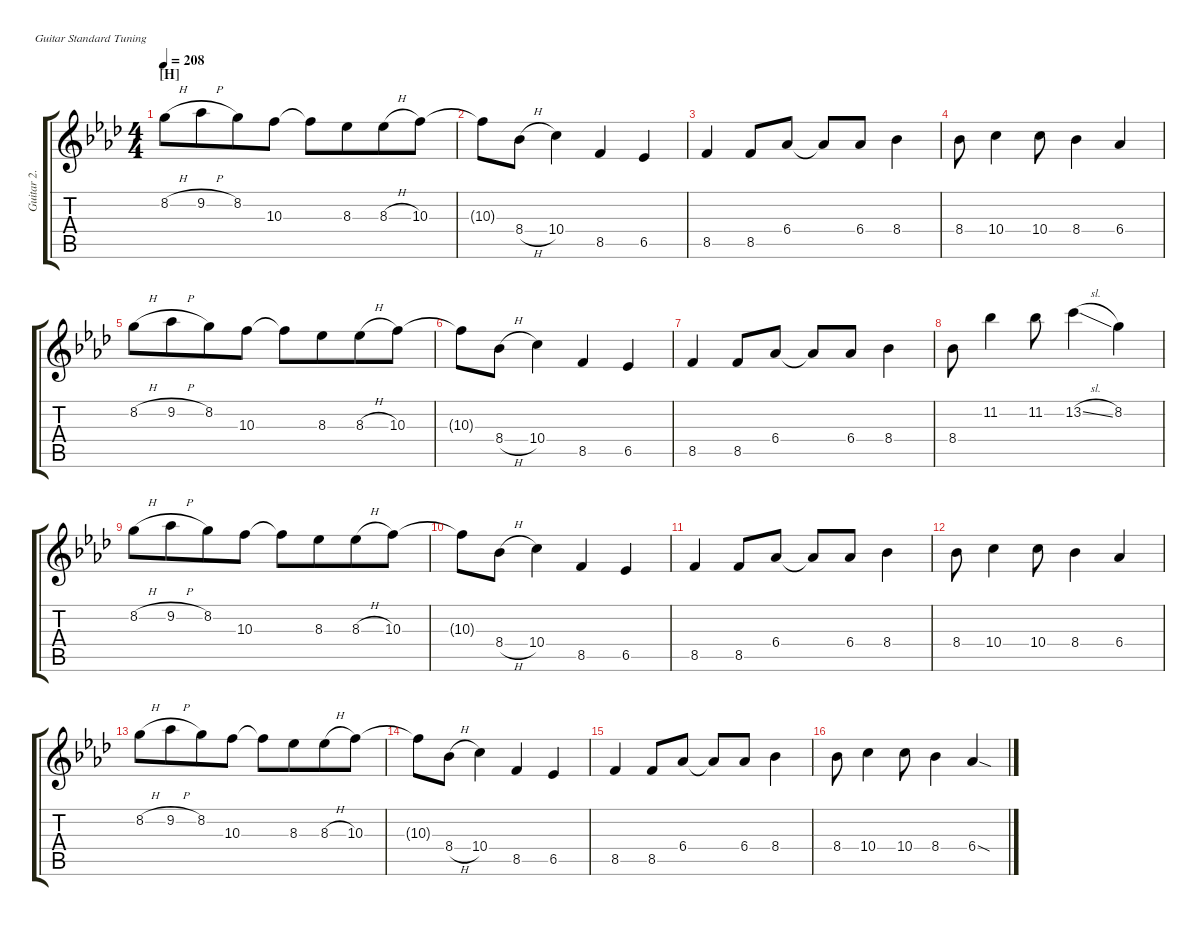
\defaultSystemsLayout 4
\hideDynamics
\otherSystemsTrackNameOrientation horizontal
\track ("Guitar 2." "Guitar 2.") {defaultSystemsLayout 4 instrument overdrivenguitar}
\staff {score tabs}
\tuning (E4 B3 G3 D3 A2 E2)
\ts (4 4)
\section ("H" "")
\tempo 208
\clef g2
\ks fminor
8.2{h acc forcenatural}.8{dy mf} 9.2{h acc b}.8{beam merge} 8.2{acc forcenatural}.8 10.3{acc forcenatural}.8 10.3{t acc forcenatural}.8 8.3{acc b}.8{beam merge} 8.3{h acc b}.8 10.3{acc forcenatural}.8 |
10.3{t acc forcenatural}.8 8.4{h acc b}.8 10.4{acc forcenatural}.4 8.5{acc forcenatural}.4 6.5{acc b}.4 |
8.5{acc forcenatural}.4 8.5{acc forcenatural}.8 6.4{acc b}.8 6.4{t acc b}.8 6.4{acc b}.8 8.4{acc b}.4 |
8.4{acc b}.8 10.4{acc forcenatural}.4 10.4{acc forcenatural}.8 8.4{acc b}.4 6.4{acc b}.4 |
8.2{h acc forcenatural}.8 9.2{h acc b}.8{beam merge} 8.2{acc forcenatural}.8 10.3{acc forcenatural}.8 10.3{t acc forcenatural}.8 8.3{acc b}.8{beam merge} 8.3{h acc b}.8 10.3{acc forcenatural}.8 |
10.3{t acc forcenatural}.8 8.4{h acc b}.8 10.4{acc forcenatural}.4 8.5{acc forcenatural}.4 6.5{acc b}.4 |
8.5{acc forcenatural}.4 8.5{acc forcenatural}.8 6.4{acc b}.8 6.4{t acc b}.8 6.4{acc b}.8 8.4{acc b}.4 |
8.4{acc b}.8 11.2{acc b}.4 11.2{acc b}.8 13.2{sl acc forcenatural}.4 8.2{acc forcenatural}.4 |
8.2{h acc forcenatural}.8 9.2{h acc b}.8{beam merge} 8.2{acc forcenatural}.8 10.3{acc forcenatural}.8 10.3{t acc forcenatural}.8 8.3{acc b}.8{beam merge} 8.3{h acc b}.8 10.3{acc forcenatural}.8 |
10.3{t acc forcenatural}.8 8.4{h acc b}.8 10.4{acc forcenatural}.4 8.5{acc forcenatural}.4 6.5{acc b}.4 |
8.5{acc forcenatural}.4 8.5{acc forcenatural}.8 6.4{acc b}.8 6.4{t acc b}.8 6.4{acc b}.8 8.4{acc b}.4 |
8.4{acc b}.8 10.4{acc forcenatural}.4 10.4{acc forcenatural}.8 8.4{acc b}.4 6.4{acc b}.4 |
8.2{h acc forcenatural}.8 9.2{h acc b}.8{beam merge} 8.2{acc forcenatural}.8 10.3{acc forcenatural}.8 10.3{t acc forcenatural}.8 8.3{acc b}.8{beam merge} 8.3{h acc b}.8 10.3{acc forcenatural}.8 |
10.3{t acc forcenatural}.8 8.4{h acc b}.8 10.4{acc forcenatural}.4 8.5{acc forcenatural}.4 6.5{acc b}.4 |
8.5{acc forcenatural}.4 8.5{acc forcenatural}.8 6.4{acc b}.8 6.4{t acc b}.8 6.4{acc b}.8 8.4{acc b}.4 |
8.4{acc b}.8 10.4{acc forcenatural}.4 10.4{acc forcenatural}.8 8.4{acc b}.4 6.4{sod acc b}.4
